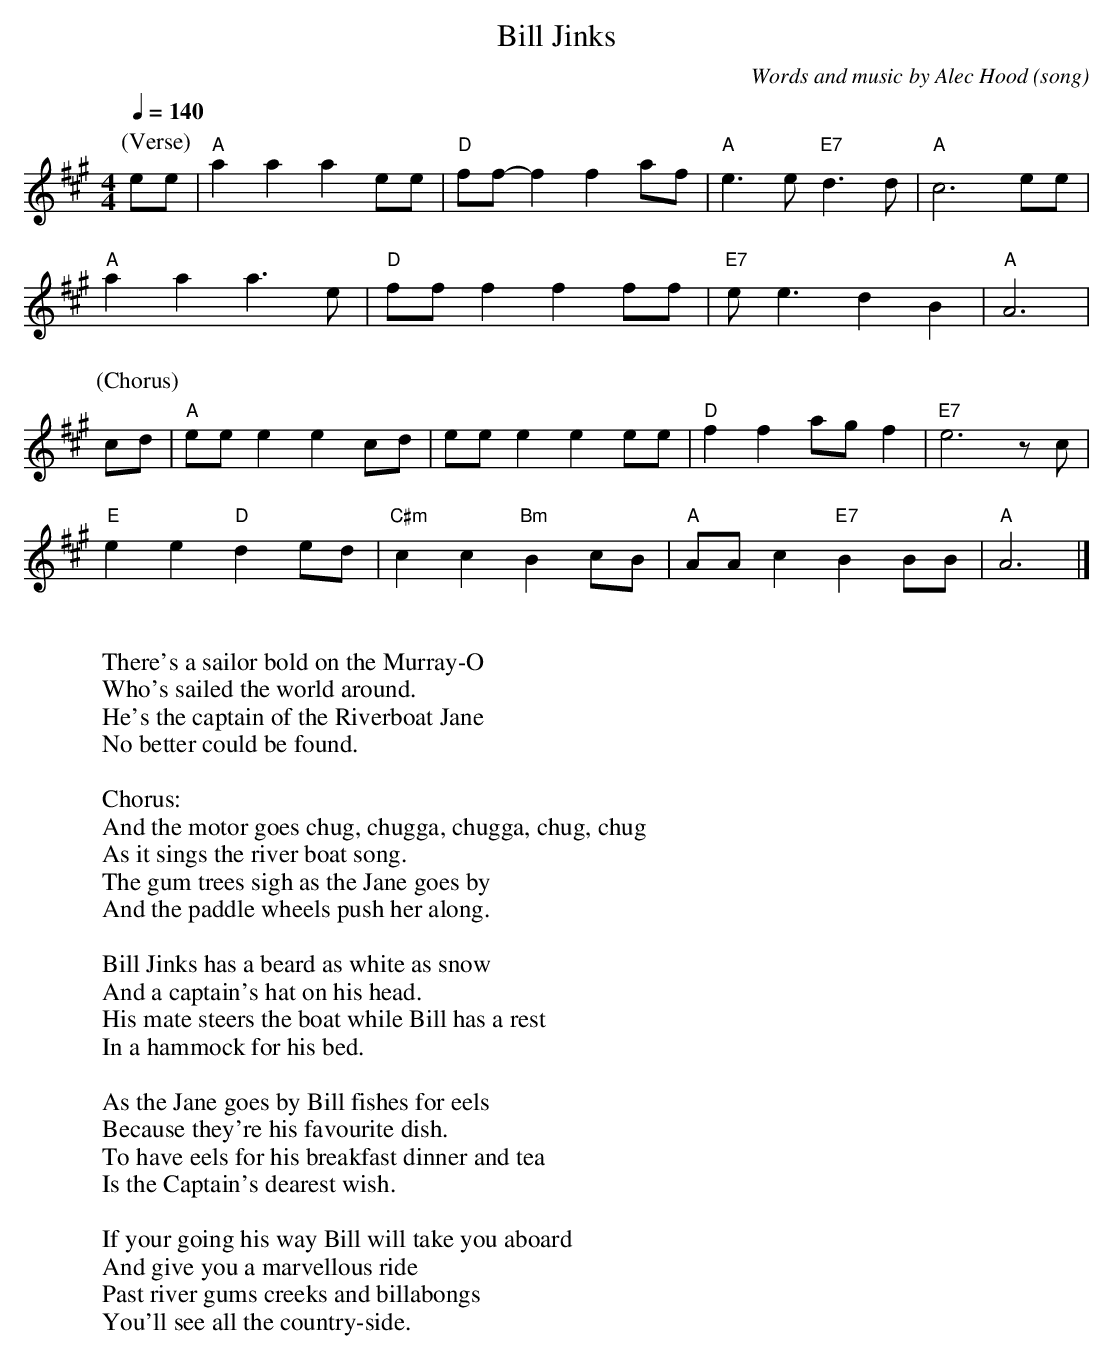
X:1
T:Bill Jinks
C:Words and music by Alec Hood
M:4/4
L:1/8
O:song
Q:1/4=140
K:Amaj
P:(Verse)
ee|"A"a2a2a2ee|"D"ff-f2f2af|"A"e3e"E7"d3d|"A"c6ee|
"A"a2a2a3e|"D"fff2f2ff|"E7"ee3d2B2|"A"A6|
P:(Chorus)
cd|"A"eee2e2cd|eee2e2ee|"D"f2f2ag f2|"E7"e6zc|
"E"e2e2"D"d2ed|"C#m"c2c2"Bm"B2cB|"A"AAc2"E7"B2BB|"A"A6|]
W:
W:There's a sailor bold on the Murray-O
W:Who's sailed the world around.
W:He's the captain of the Riverboat Jane
W:No better could be found.
W:
W:Chorus:
W:And the motor goes chug, chugga, chugga, chug, chug
W:As it sings the river boat song.
W:The gum trees sigh as the Jane goes by
W:And the paddle wheels push her along.
W:
W:Bill Jinks has a beard as white as snow
W:And a captain's hat on his head.
W:His mate steers the boat while Bill has a rest
W:In a hammock for his bed.
W:
W:As the Jane goes by Bill fishes for eels
W:Because they're his favourite dish.
W:To have eels for his breakfast dinner and tea
W:Is the Captain's dearest wish.
W:
W:If your going his way Bill will take you aboard
W:And give you a marvellous ride
W:Past river gums creeks and billabongs
W:You'll see all the country-side.
